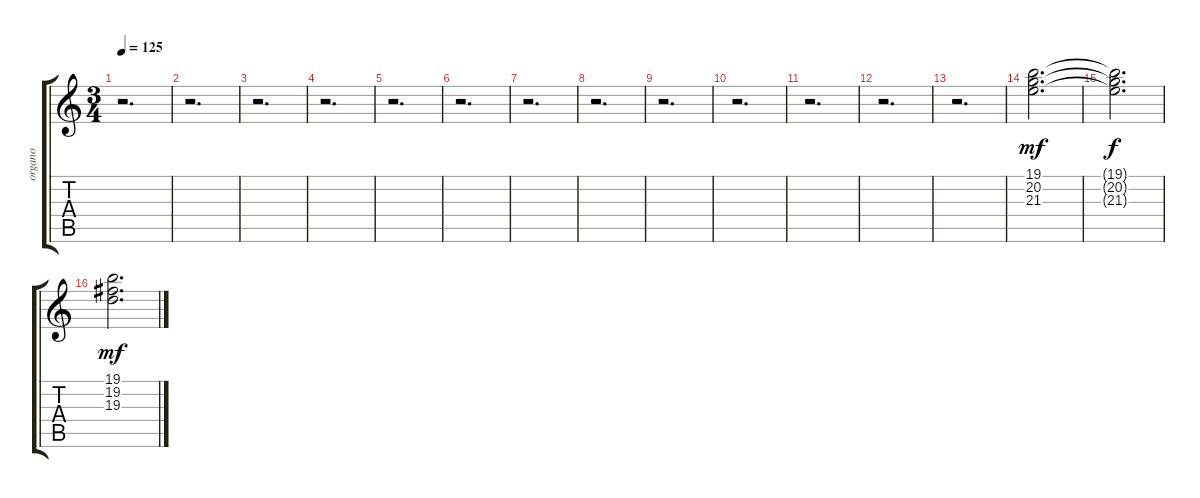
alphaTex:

\track ("organo" "organo") {instrument rockorgan}
\staff {score tabs}
\tuning (E4 B3 G3 D3 A2 E2) {hide}
\ts (3 4)
\tempo 125
\clef g2
\ks c
r.2{d dy f} |
r.2{d} |
r.2{d} |
r.2{d} |
r.2{d} |
r.2{d} |
r.2{d} |
r.2{d} |
r.2{d} |
r.2{d} |
r.2{d} |
r.2{d} |
r.2{d} |
(19.1 20.2 21.3).2{d dy mf} |
(19.1{t} 20.2{t} 21.3{t}).2{d dy f} |
(19.1 19.2 19.3).2{d dy mf}
